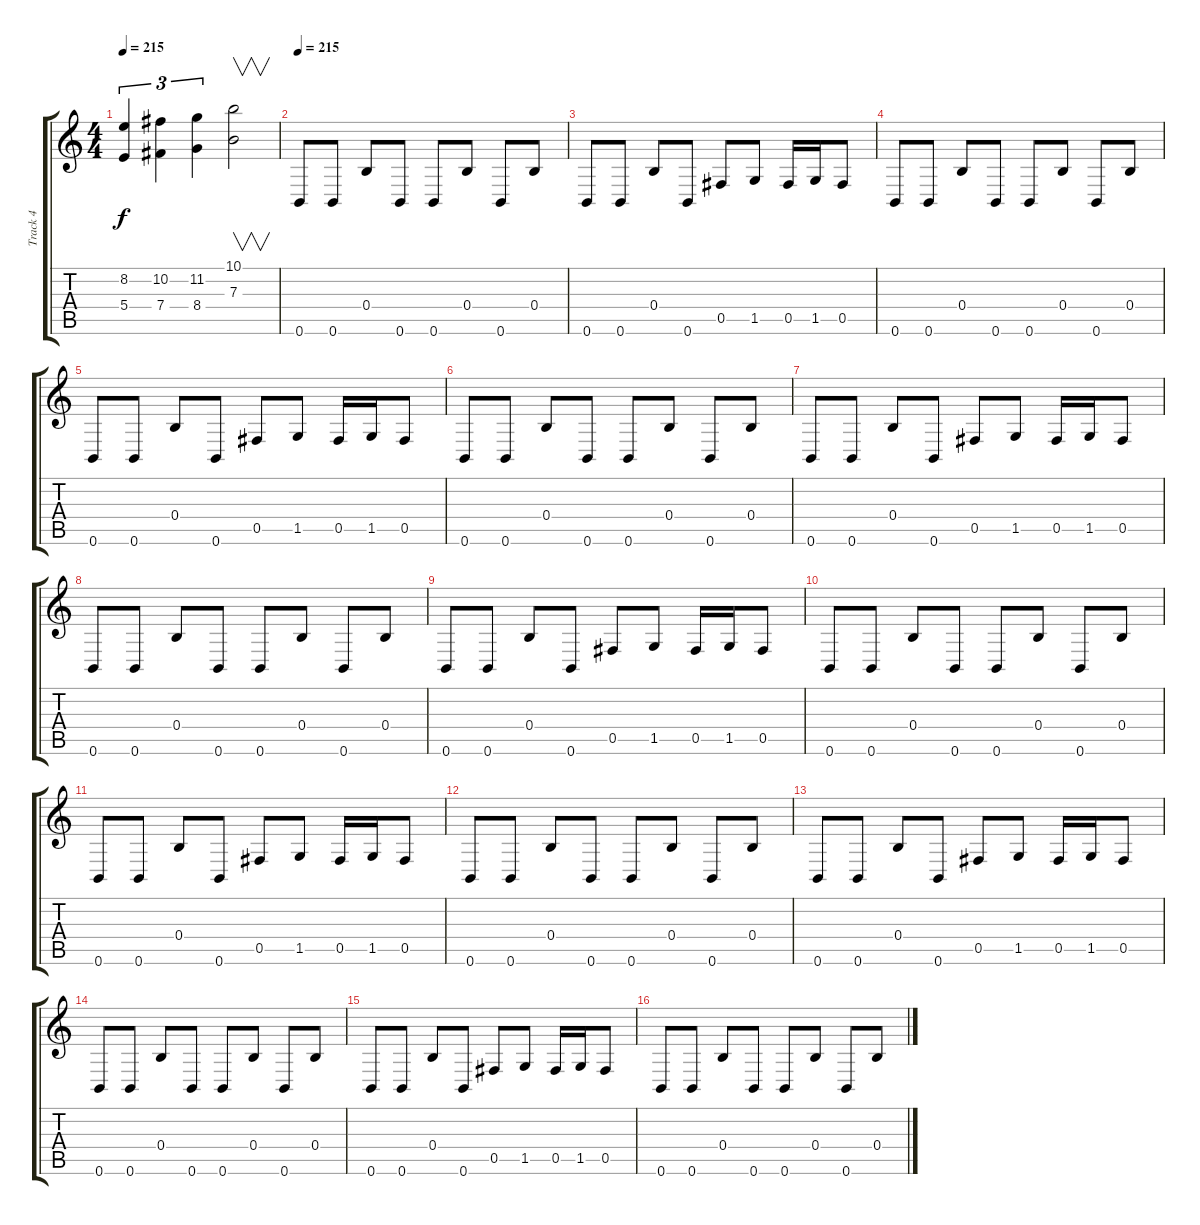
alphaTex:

\track ("Track 4" "Track 4") {instrument distortionguitar}
\staff {score tabs}
\tuning (Db4 Ab3 E3 B2 Gb2 B1) {hide}
\ts (4 4)
\tempo 215
\clef g2
\ks c
(8.2 5.4).4{tu (3 2) dy f} (10.2 7.4).4{tu (3 2)} (11.2 8.4).4{tu (3 2)} (10.1 7.3).2{v} |
\tempo 215
0.6.8 0.6.8 0.4.8 0.6.8 0.6.8 0.4.8 0.6.8 0.4.8 |
0.6.8 0.6.8 0.4.8 0.6.8 0.5.8 1.5.8 0.5.16 1.5.16 0.5.8 |
0.6.8 0.6.8 0.4.8 0.6.8 0.6.8 0.4.8 0.6.8 0.4.8 |
0.6.8 0.6.8 0.4.8 0.6.8 0.5.8 1.5.8 0.5.16 1.5.16 0.5.8 |
0.6.8 0.6.8 0.4.8 0.6.8 0.6.8 0.4.8 0.6.8 0.4.8 |
0.6.8 0.6.8 0.4.8 0.6.8 0.5.8 1.5.8 0.5.16 1.5.16 0.5.8 |
0.6.8 0.6.8 0.4.8 0.6.8 0.6.8 0.4.8 0.6.8 0.4.8 |
0.6.8 0.6.8 0.4.8 0.6.8 0.5.8 1.5.8 0.5.16 1.5.16 0.5.8 |
0.6.8 0.6.8 0.4.8 0.6.8 0.6.8 0.4.8 0.6.8 0.4.8 |
0.6.8 0.6.8 0.4.8 0.6.8 0.5.8 1.5.8 0.5.16 1.5.16 0.5.8 |
0.6.8 0.6.8 0.4.8 0.6.8 0.6.8 0.4.8 0.6.8 0.4.8 |
0.6.8 0.6.8 0.4.8 0.6.8 0.5.8 1.5.8 0.5.16 1.5.16 0.5.8 |
0.6.8 0.6.8 0.4.8 0.6.8 0.6.8 0.4.8 0.6.8 0.4.8 |
0.6.8 0.6.8 0.4.8 0.6.8 0.5.8 1.5.8 0.5.16 1.5.16 0.5.8 |
0.6.8 0.6.8 0.4.8 0.6.8 0.6.8 0.4.8 0.6.8 0.4.8
